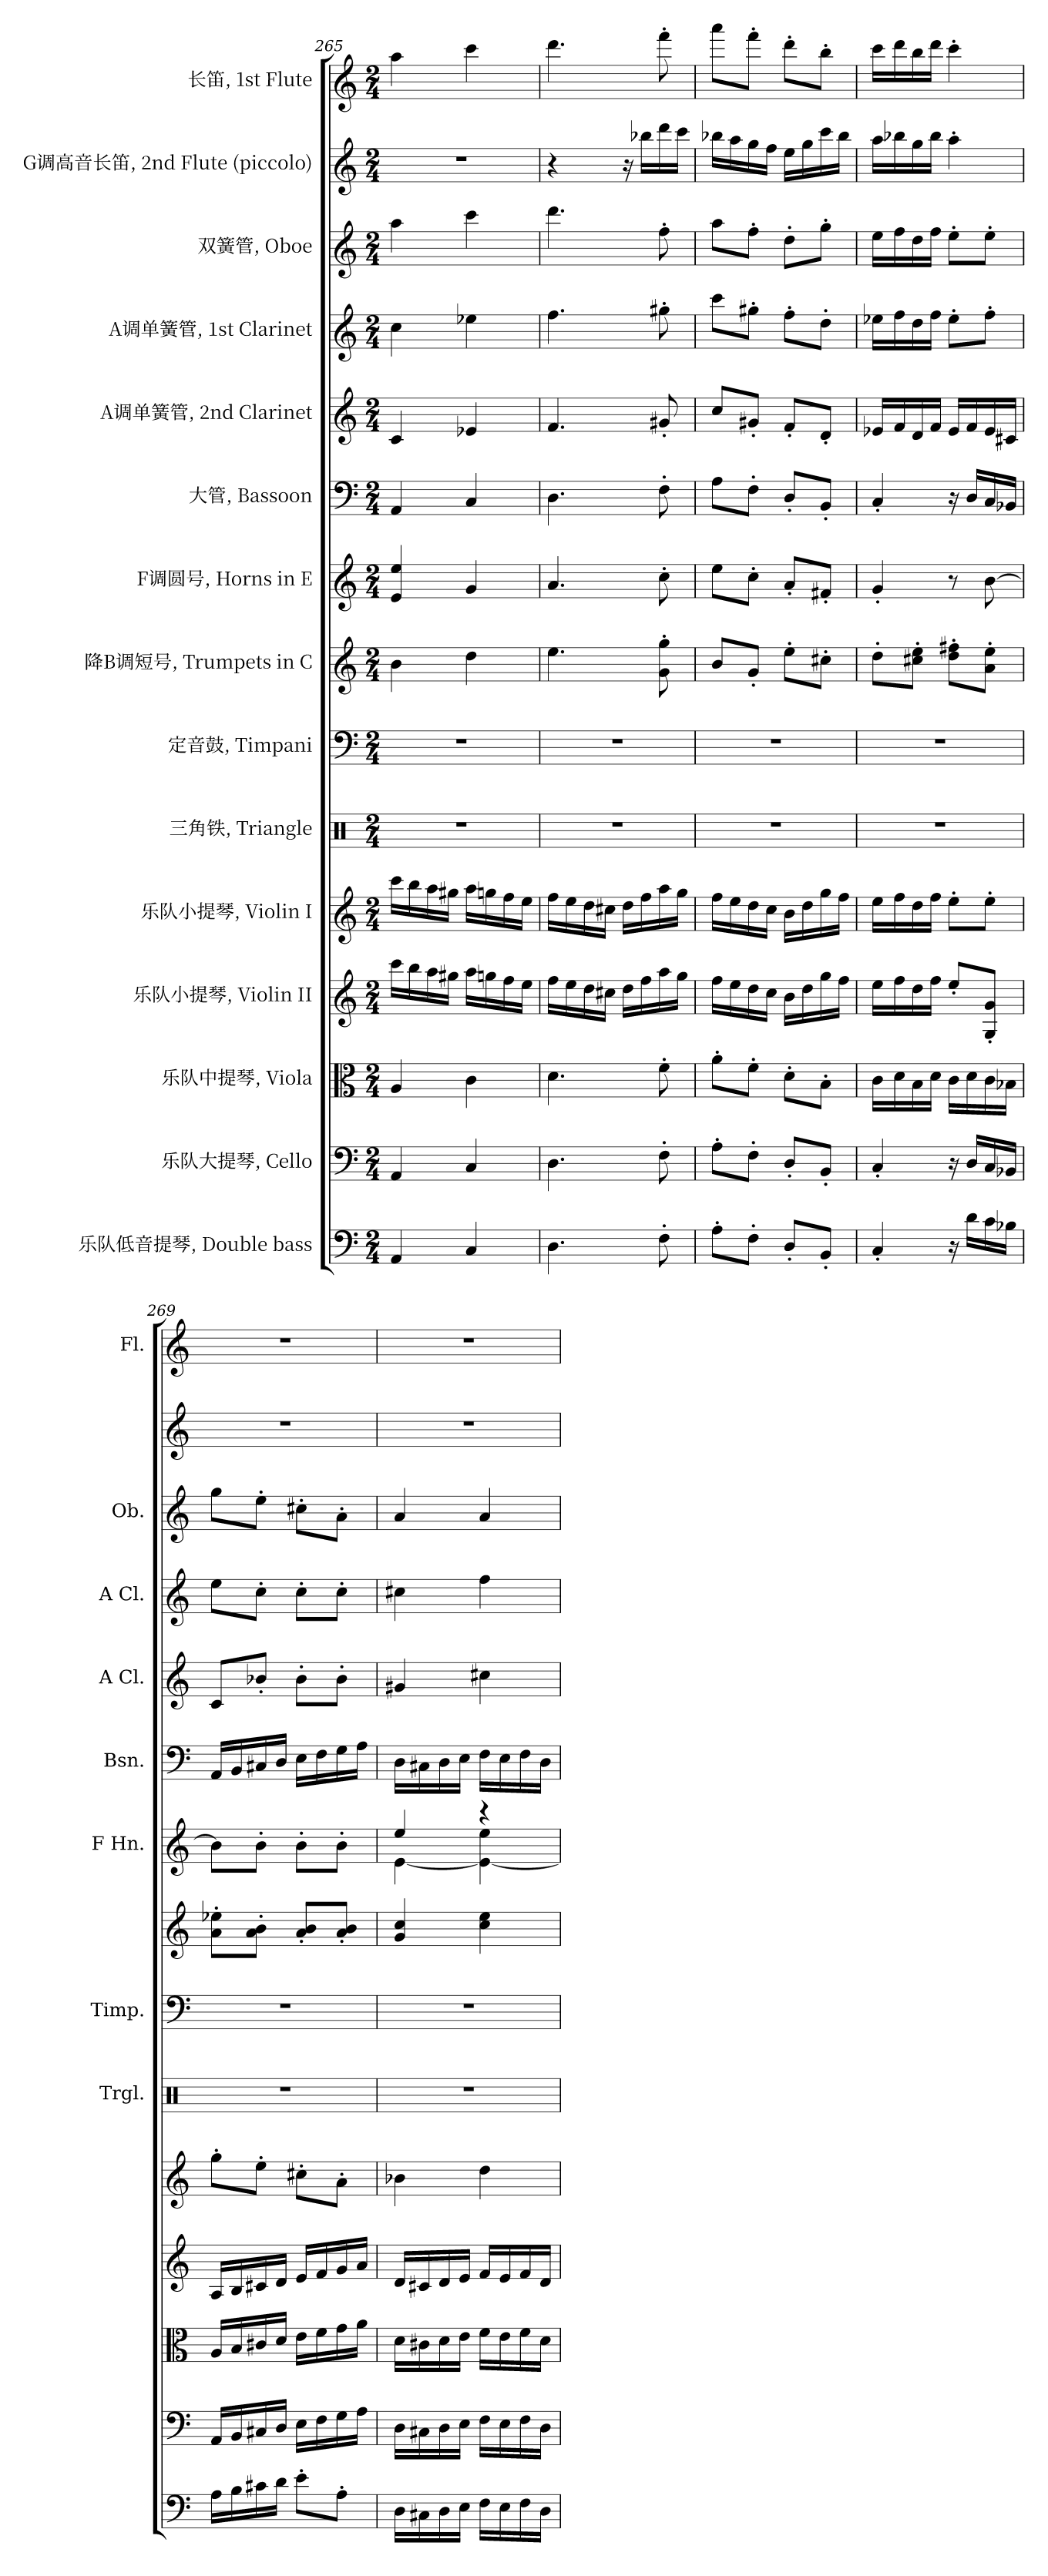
**kern	**kern	**kern	**kern	**kern	**kern	**kern	**kern	**kern	**kern	**kern	**kern	**kern	**kern	**kern
*part15	*part14	*part13	*part12	*part11	*part10	*part9	*part8	*part7	*part6	*part5	*part4	*part3	*part2	*part1
*staff15	*staff14	*staff13	*staff12	*staff11	*staff10	*staff9	*staff8	*staff7	*staff6	*staff5	*staff4	*staff3	*staff2	*staff1
*I"乐队低音提琴, Double bass	*I"乐队大提琴, Cello	*I"乐队中提琴, Viola	*I"乐队小提琴, Violin II	*I"乐队小提琴, Violin I	*I"三角铁, Triangle	*I"定音鼓, Timpani	*I"降B调短号, Trumpets in C	*I"F调圆号, Horns in E	*I"大管, Bassoon	*I"A调单簧管, 2nd Clarinet	*I"A调单簧管, 1st Clarinet	*I"双簧管, Oboe	*I"G调高音长笛, 2nd Flute (piccolo)	*I"长笛, 1st Flute
*	*	*	*	*	*I'Trgl.	*I'Timp.	*	*I'F Hn.	*I'Bsn.	*I'A Cl.	*I'A Cl.	*I'Ob.	*	*I'Fl.
*clefF4	*clefF4	*clefC3	*clefG2	*clefG2	*clefX	*clefF4	*clefG2	*clefG2	*clefF4	*clefG2	*clefG2	*clefG2	*clefG2	*clefG2
*ITrd7c12	*	*	*	*	*	*	*ITrd1c2	*ITrd4c7	*	*ITrd2c3	*ITrd2c3	*	*ITrd-4c-7	*
*k[]	*k[]	*k[]	*k[]	*k[]	*k[]	*k[]	*k[b-e-]	*k[b-]	*k[]	*k[f#c#g#]	*k[f#c#g#]	*k[]	*k[f#]	*k[]
*M2/4	*M2/4	*M2/4	*M2/4	*M2/4	*M2/4	*M2/4	*M2/4	*M2/4	*M2/4	*M2/4	*M2/4	*M2/4	*M2/4	*M2/4
=265	=265	=265	=265	=265	=265	=265	=265	=265	=265	=265	=265	=265	=265	=265
4AAA/	4AA/	4A/	16ccc\LL	16ccc\LL	2r	2r	4a\	4A/ 4a/	4AA/	4A/	4a\	4aa\	2r	4aa\
.	.	.	16bb\	16bb\	.	.	.	.	.	.	.	.	.	.
.	.	.	16aa\	16aa\	.	.	.	.	.	.	.	.	.	.
.	.	.	16gg#X\JJ	16gg#X\JJ	.	.	.	.	.	.	.	.	.	.
4CC/	4C/	4c\	16aa\LL	16aa\LL	.	.	4cc\	4c/	4C/	4cn/	4ccn\	4ccc\	.	4ccc\
.	.	.	16ggn\	16ggn\	.	.	.	.	.	.	.	.	.	.
.	.	.	16ff\	16ff\	.	.	.	.	.	.	.	.	.	.
.	.	.	16ee\JJ	16ee\JJ	.	.	.	.	.	.	.	.	.	.
=266	=266	=266	=266	=266	=266	=266	=266	=266	=266	=266	=266	=266	=266	=266
4.DD\	4.D\	4.d\	16ff\LL	16ff\LL	2r	2r	4.dd\	4.d/	4.D\	4.d/	4.dd\	4.ddd\	4r	4.ddd\
.	.	.	16ee\	16ee\	.	.	.	.	.	.	.	.	.	.
.	.	.	16dd\	16dd\	.	.	.	.	.	.	.	.	.	.
.	.	.	16cc#X\JJ	16cc#X\JJ	.	.	.	.	.	.	.	.	.	.
.	.	.	16dd\LL	16dd\LL	.	.	.	.	.	.	.	.	16r	.
.	.	.	16ff\	16ff\	.	.	.	.	.	.	.	.	16fffn\LL	.
8FF'\	8F'\	8f'\	16aa\	16aa\	.	.	8f\' 8ff\'	8f'\	8F'\	8e#X'/	8ee#X'\	8ff'\	16aaa\	8fff'\
.	.	.	16gg\JJ	16gg\JJ	.	.	.	.	.	.	.	.	16ggg\JJ	.
!!LO:PB:g=z
=267	=267	=267	=267	=267	=267	=267	=267	=267	=267	=267	=267	=267	=267	=267
8AA'\L	8A'\L	8a'\L	16ff\LL	16ff\LL	2r	2r	8a/L	8a\L	8A\L	8a/L	8aa\L	8aa\L	16fffn\LL	8aaa\L
.	.	.	16ee\	16ee\	.	.	.	.	.	.	.	.	16eee\	.
8FF'\J	8F'\J	8f'\J	16dd\	16dd\	.	.	8f'/J	8f'\J	8F'\J	8e#X'/J	8ee#X'\J	8ff'\J	16ddd\	8fff'\J
.	.	.	16cc\JJ	16cc\JJ	.	.	.	.	.	.	.	.	16ccc\JJ	.
8DD'/L	8D'/L	8d'\L	16b\LL	16b\LL	.	.	8dd'\L	8d'/L	8D'/L	8d'/L	8dd'\L	8dd'\L	16bb\LL	8ddd'\L
.	.	.	16dd\	16dd\	.	.	.	.	.	.	.	.	16ddd\	.
8BBB'/J	8BB'/J	8B'\J	16gg\	16gg\	.	.	8bn'\J	8Bn'/J	8BB'/J	8B'/J	8b'\J	8gg'\J	16ggg\	8bb'\J
.	.	.	16ff\JJ	16ff\JJ	.	.	.	.	.	.	.	.	16fff\JJ	.
=268	=268	=268	=268	=268	=268	=268	=268	=268	=268	=268	=268	=268	=268	=268
4CC'/	4C'/	16c\LL	16ee\LL	16ee\LL	2r	2r	8cc'\L	4c'/	4C'/	16cn/LL	16ccn\LL	16ee\LL	16eee\LL	16ccc\LL
.	.	16d\	16ff\	16ff\	.	.	.	.	.	16d/	16dd\	16ff\	16fffn\	16ddd\
.	.	16B\	16dd\	16dd\	.	.	8bn\' 8dd\'J	.	.	16B/	16b\	16dd\	16ddd\	16bb\
.	.	16d\JJ	16ff\JJ	16ff\JJ	.	.	.	.	.	16d/JJ	16dd\JJ	16ff\JJ	16fff\JJ	16ddd\JJ
16r	16r	16c\LL	8ee'/L	8ee'\L	.	.	8cc\' 8een\'L	8r	16r	16c/LL	8cc'\L	8ee'\L	4eee'\	4ccc'\
16D\LL	16D/LL	16d\	.	.	.	.	.	.	16D/LL	16d/	.	.	.	.
16C\	16C/	16c\	8G/' 8g/'J	8ee'\J	.	.	8g\' 8dd\'J	[8e\	16C/	16c/	8dd'\J	8ee'\J	.	.
16BB-X\JJ	16BB-X/JJ	16B-X\JJ	.	.	.	.	.	.	16BB-X/JJ	16A#X/JJ	.	.	.	.
=269	=269	=269	=269	=269	=269	=269	=269	=269	=269	=269	=269	=269	=269	=269
16AA\LL	16AA/LL	16A/LL	16A/LL	8gg'\L	2r	2r	8g\' 8dd-X\'L	8e\L]	16AA/LL	8A/L	8cc#\L	8gg\L	2r	2r
16BB\	16BB/	16B/	16B/	.	.	.	.	.	16BB/	.	.	.	.	.
16C#X\	16C#X/	16c#X/	16c#X/	8ee'\J	.	.	8g\' 8a\'J	8e'\J	16C#X/	8gn'/J	8a'\J	8ee'\J	.	.
16D\JJ	16D/JJ	16d/JJ	16d/JJ	.	.	.	.	.	16D/JJ	.	.	.	.	.
8E'\L	16E\LL	16e\LL	16e/LL	8cc#X'\L	.	.	8g/' 8a/'L	8e'\L	16E\LL	8g'\L	8a'\L	8cc#X'\L	.	.
.	16F\	16f\	16f/	.	.	.	.	.	16F\	.	.	.	.	.
8AA'\J	16G\	16g\	16g/	8a'\J	.	.	8g/' 8a/'J	8e'\J	16G\	8g'\J	8a'\J	8a'\J	.	.
.	16A\JJ	16a\JJ	16a/JJ	.	.	.	.	.	16A\JJ	.	.	.	.	.
=270	=270	=270	=270	=270	=270	=270	=270	=270	=270	=270	=270	=270	=270	=270
*	*	*	*	*	*	*	*	*^	*	*	*	*	*	*
16DD\LL	16D\LL	16d\LL	16d/LL	4b-X\	2r	2r	4f/ 4b-/	4a/	[4A\	16D\LL	4e#X/	4a#X\	4a/	2r	2r
16CC#X\	16C#X\	16c#X\	16c#X/	.	.	.	.	.	.	16C#X\	.	.	.	.	.
16DD\	16D\	16d\	16d/	.	.	.	.	.	.	16D\	.	.	.	.	.
16EE\JJ	16E\JJ	16e\JJ	16e/JJ	.	.	.	.	.	.	16E\JJ	.	.	.	.	.
16FF\LL	16F\LL	16f\LL	16f/LL	4dd\	.	.	4b-\ 4dd\	4r	4A\_ 4a\	16F\LL	4a#X\	4dd\	4a/	.	.
16EE\	16E\	16e\	16e/	.	.	.	.	.	.	16E\	.	.	.	.	.
16FF\	16F\	16f\	16f/	.	.	.	.	.	.	16F\	.	.	.	.	.
16DD\JJ	16D\JJ	16d\JJ	16d/JJ	.	.	.	.	.	.	16D\JJ	.	.	.	.	.
*	*	*	*	*	*	*	*	*v	*v	*	*	*	*	*	*
=	=	=	=	=	=	=	=	=	=	=	=	=	=	=
*-	*-	*-	*-	*-	*-	*-	*-	*-	*-	*-	*-	*-	*-	*-
